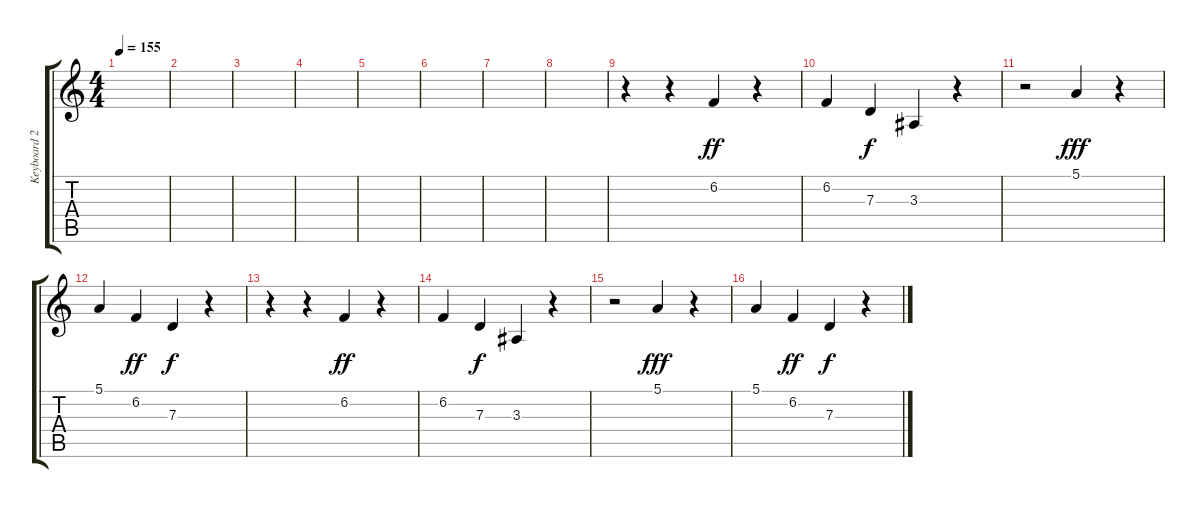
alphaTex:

\track ("Keyboard 2" "Keyboard 2") {instrument tangoaccordion}
\staff {score tabs}
\tuning (E4 B3 G3 D3 A2 E2) {hide}
\ts (4 4)
\tempo 155
\clef g2
\ks c
|
|
|
|
|
|
|
|
r.4 r.4 6.2.4{dy ff} r.4 |
6.2.4 7.3.4{dy f} 3.3.4 r.4 |
r.2 5.1.4{dy fff} r.4 |
5.1.4 6.2.4{dy ff} 7.3.4{dy f} r.4 |
r.4 r.4 6.2.4{dy ff} r.4 |
6.2.4 7.3.4{dy f} 3.3.4 r.4 |
r.2 5.1.4{dy fff} r.4 |
5.1.4 6.2.4{dy ff} 7.3.4{dy f} r.4
